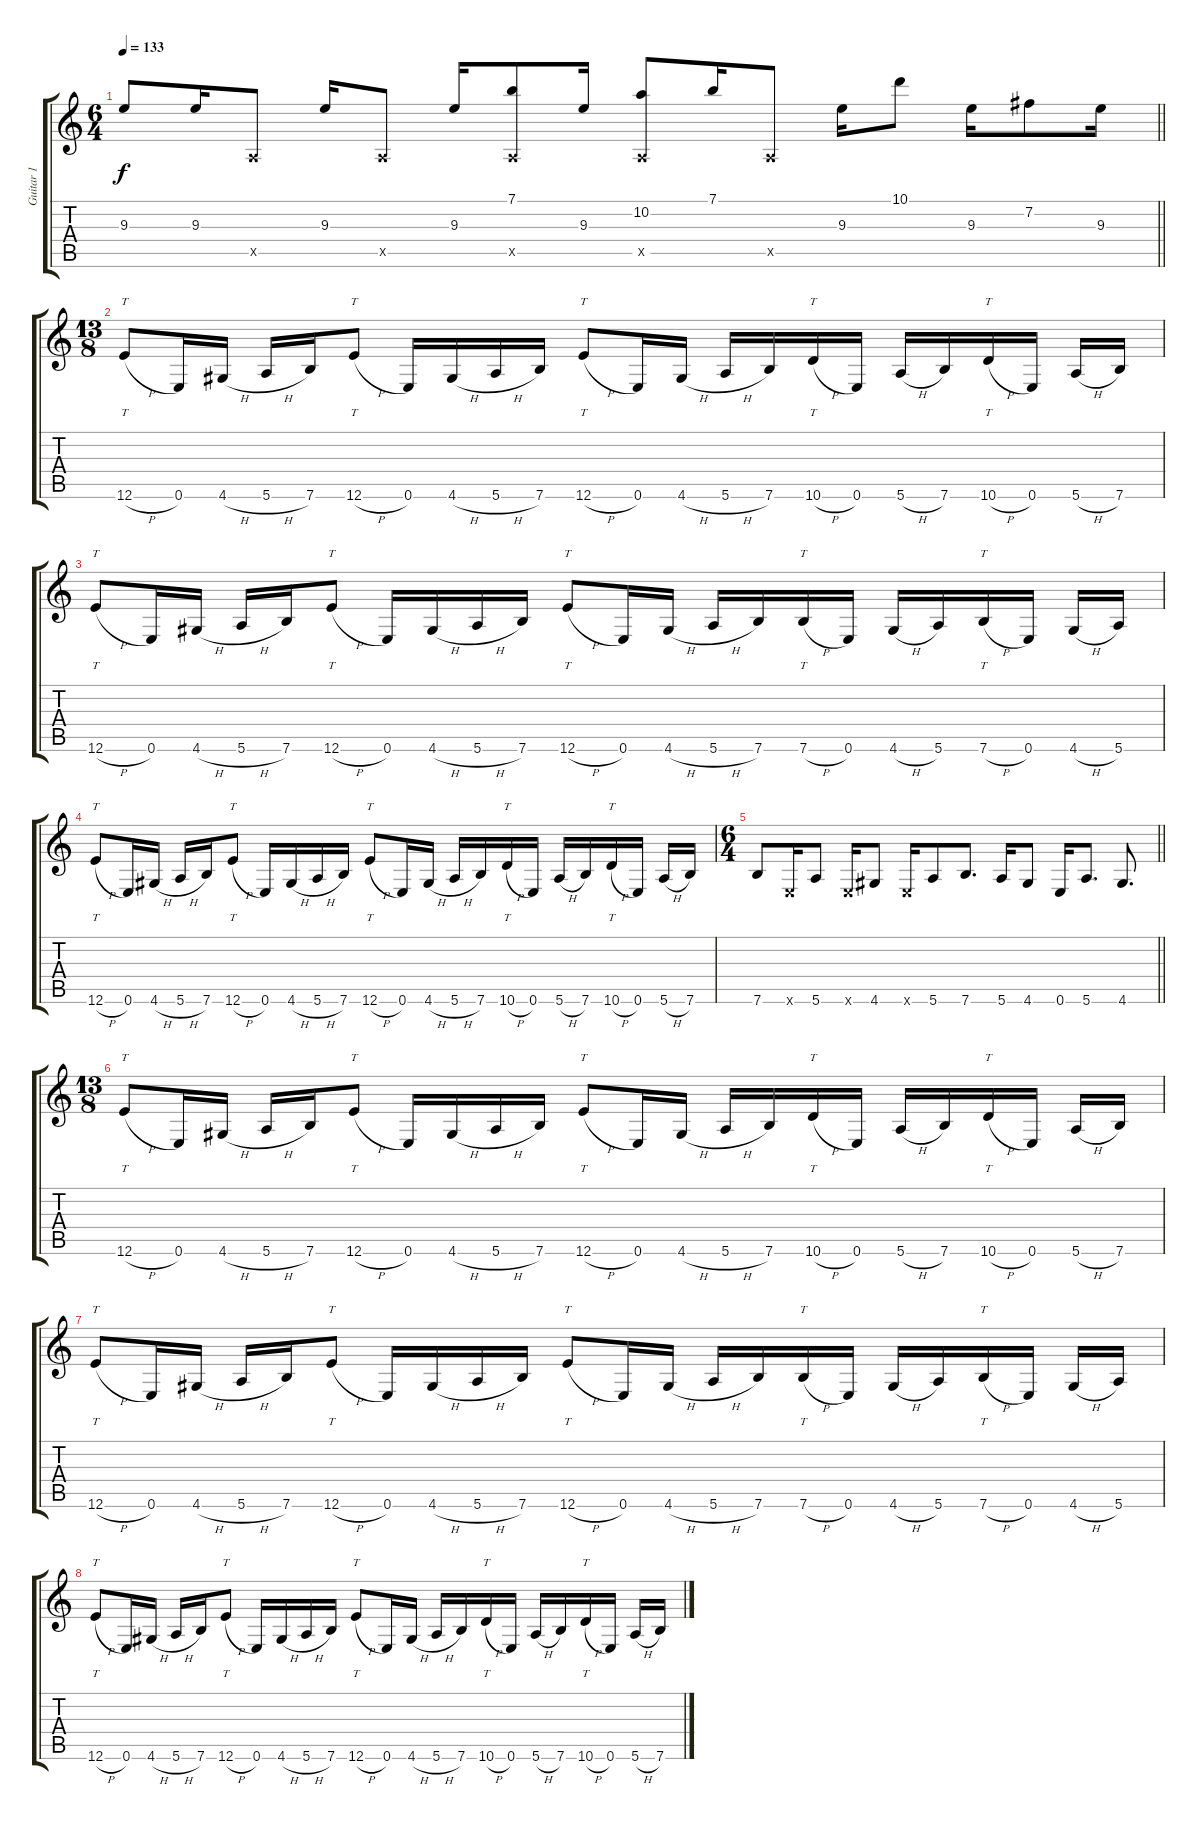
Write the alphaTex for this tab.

\track ("Guitar 1" "Guitar 1") {instrument distortionguitar}
\staff {score tabs}
\tuning (E4 B3 G3 D3 A2 E2) {hide}
\ts (6 4)
\tempo 133
\clef g2
\barLineRight lightlight
\ks c
9.3.8{dy f} 9.3.16 0.5{x}.8 9.3.16 0.5{x}.8 9.3.16 (7.1 0.5{x}).8 9.3.16 (10.2 0.5{x}).8 7.1.16 0.5{x}.8 9.3.16 10.1.8 9.3.16 7.2.8 9.3.16 |
\ts (13 8)
12.6{h}.8{tt} 0.6.16 4.6{h}.16 5.6{h}.16 7.6.16 12.6{h}.8{tt} 0.6.16 4.6{h}.16 5.6{h}.16 7.6.16 12.6{h}.8{tt} 0.6.16 4.6{h}.16 5.6{h}.16 7.6.16 10.6{h}.16{tt} 0.6.16 5.6{h}.16 7.6.16 10.6{h}.16{tt} 0.6.16 5.6{h}.16 7.6.16 |
12.6{h}.8{tt} 0.6.16 4.6{h}.16 5.6{h}.16 7.6.16 12.6{h}.8{tt} 0.6.16 4.6{h}.16 5.6{h}.16 7.6.16 12.6{h}.8{tt} 0.6.16 4.6{h}.16 5.6{h}.16 7.6.16 7.6{h}.16{tt} 0.6.16 4.6{h}.16 5.6.16 7.6{h}.16{tt} 0.6.16 4.6{h}.16 5.6.16 |
12.6{h}.8{tt} 0.6.16 4.6{h}.16 5.6{h}.16 7.6.16 12.6{h}.8{tt} 0.6.16 4.6{h}.16 5.6{h}.16 7.6.16 12.6{h}.8{tt} 0.6.16 4.6{h}.16 5.6{h}.16 7.6.16 10.6{h}.16{tt} 0.6.16 5.6{h}.16 7.6.16 10.6{h}.16{tt} 0.6.16 5.6{h}.16 7.6.16 |
\ts (6 4)
\barLineRight lightlight
7.6.8 0.6{x}.16 5.6.8 0.6{x}.16 4.6.8 0.6{x}.16 5.6.8 7.6.8{d} 5.6.16 4.6.8 0.6.16 5.6.8{d} 4.6.8{d} |
\ts (13 8)
12.6{h}.8{tt} 0.6.16 4.6{h}.16 5.6{h}.16 7.6.16 12.6{h}.8{tt} 0.6.16 4.6{h}.16 5.6{h}.16 7.6.16 12.6{h}.8{tt} 0.6.16 4.6{h}.16 5.6{h}.16 7.6.16 10.6{h}.16{tt} 0.6.16 5.6{h}.16 7.6.16 10.6{h}.16{tt} 0.6.16 5.6{h}.16 7.6.16 |
12.6{h}.8{tt} 0.6.16 4.6{h}.16 5.6{h}.16 7.6.16 12.6{h}.8{tt} 0.6.16 4.6{h}.16 5.6{h}.16 7.6.16 12.6{h}.8{tt} 0.6.16 4.6{h}.16 5.6{h}.16 7.6.16 7.6{h}.16{tt} 0.6.16 4.6{h}.16 5.6.16 7.6{h}.16{tt} 0.6.16 4.6{h}.16 5.6.16 |
12.6{h}.8{tt} 0.6.16 4.6{h}.16 5.6{h}.16 7.6.16 12.6{h}.8{tt} 0.6.16 4.6{h}.16 5.6{h}.16 7.6.16 12.6{h}.8{tt} 0.6.16 4.6{h}.16 5.6{h}.16 7.6.16 10.6{h}.16{tt} 0.6.16 5.6{h}.16 7.6.16 10.6{h}.16{tt} 0.6.16 5.6{h}.16 7.6.16
